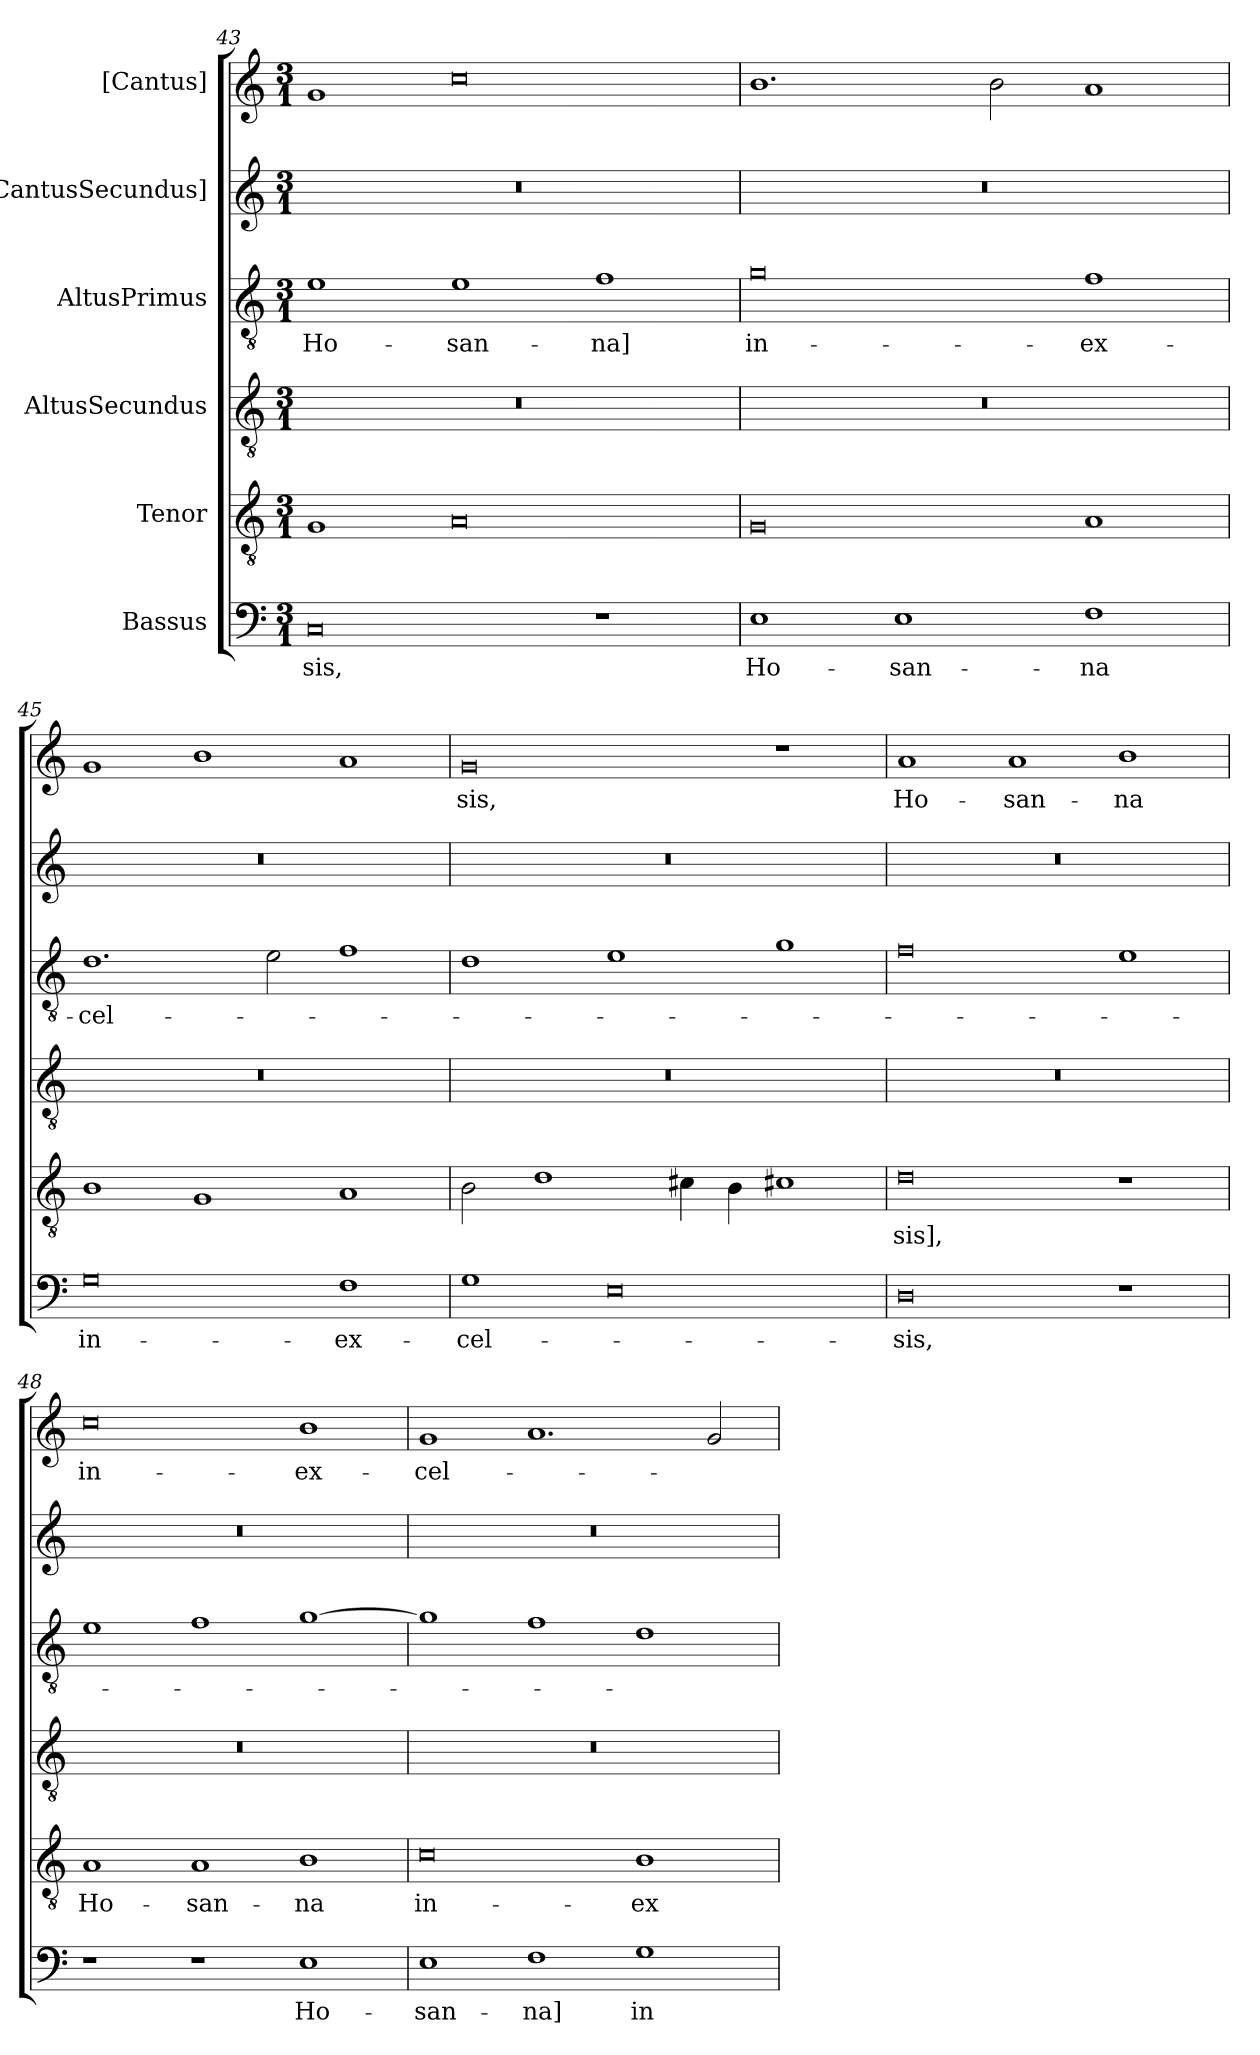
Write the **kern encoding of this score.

**kern	**text	**kern	**text	**kern	**kern	**text	**kern	**kern	**text
*part6	*part6	*part5	*part5	*part4	*part3	*part3	*part2	*part1	*part1
*staff6	*staff6	*staff5	*staff5	*staff4	*staff3	*staff3	*staff2	*staff1	*staff1
*I"Bassus	*	*I"Tenor	*	*I"AltusSecundus	*I"AltusPrimus	*	*I"[CantusSecundus]	*I"[Cantus]	*
*clefF4	*	*clefGv2	*	*clefGv2	*clefGv2	*	*clefG2	*clefG2	*
*k[]	*	*k[]	*	*k[]	*k[]	*	*k[]	*k[]	*
*M3/1	*	*M3/1	*	*M3/1	*M3/1	*	*M3/1	*M3/1	*
=43	=43	=43	=43	=43	=43	=43	=43	=43	=43
!	!	!	!	!LO:N:vis=0	!	!	!LO:N:vis=0	!	!
0C/	-sis,	1G/	.	0.r	1e\	Ho-	0.r	1g/	.
.	.	0A/	.	.	1e\	-san-	.	0cc\	.
1r	.	.	.	.	1f\	-na]	.	.	.
=44	=44	=44	=44	=44	=44	=44	=44	=44	=44
!	!	!	!	!LO:N:vis=0	!	!	!LO:N:vis=0	!	!
1E\	Ho-	0G/	.	0.r	0g\	in-	0.r	1.b\	.
1E\	-san-	.	.	.	.	.	.	.	.
.	.	.	.	.	.	.	.	2b\	.
1F\	-na	1A/	.	.	1f\	ex-	.	1a/	.
=45	=45	=45	=45	=45	=45	=45	=45	=45	=45
!	!	!	!	!LO:N:vis=0	!	!	!LO:N:vis=0	!	!
0G\	in-	1B\	.	0.r	1.d\	-cel-	0.r	1g/	.
.	.	1G/	.	.	.	.	.	1b\	.
.	.	.	.	.	2e\	.	.	.	.
1F\	ex-	1A/	.	.	1f\	.	.	1a/	.
=46	=46	=46	=46	=46	=46	=46	=46	=46	=46
!	!	!	!	!LO:N:vis=0	!	!	!LO:N:vis=0	!	!
1G\	-cel-	2B\	.	0.r	1d\	.	0.r	0g/	-sis,
.	.	1d\	.	.	.	.	.	.	.
0E\	.	.	.	.	1e\	.	.	.	.
.	.	4c#X\	.	.	.	.	.	.	.
.	.	4B\	.	.	.	.	.	.	.
.	.	1c#X\	.	.	1g\	.	.	1r	.
=47	=47	=47	=47	=47	=47	=47	=47	=47	=47
!	!	!	!	!LO:N:vis=0	!	!	!LO:N:vis=0	!	!
0D\	-sis,	0d\	-sis],	0.r	0f\	.	0.r	1a/	Ho-
.	.	.	.	.	.	.	.	1a/	-san-
1r	.	1r	.	.	1e\	.	.	1b\	-na
=48	=48	=48	=48	=48	=48	=48	=48	=48	=48
!	!	!	!	!LO:N:vis=0	!	!	!LO:N:vis=0	!	!
1r	.	1A/	Ho-	0.r	1e\	.	0.r	0cc\	in-
1r	.	1A/	-san-	.	1f\	.	.	.	.
1E\	Ho-	1B\	-na	.	[1g\	.	.	1b\	ex-
=49	=49	=49	=49	=49	=49	=49	=49	=49	=49
!	!	!	!	!LO:N:vis=0	!	!	!LO:N:vis=0	!	!
1E\	-san-	0c\	in-	0.r	1g\]	.	0.r	1g/	-cel-
1F\	-na]	.	.	.	1f\	.	.	1.a/	.
1G\	in-	1B\	ex-	.	1d\	.	.	.	.
.	.	.	.	.	.	.	.	2g/	.
=	=	=	=	=	=	=	=	=	=
*-	*-	*-	*-	*-	*-	*-	*-	*-	*-
